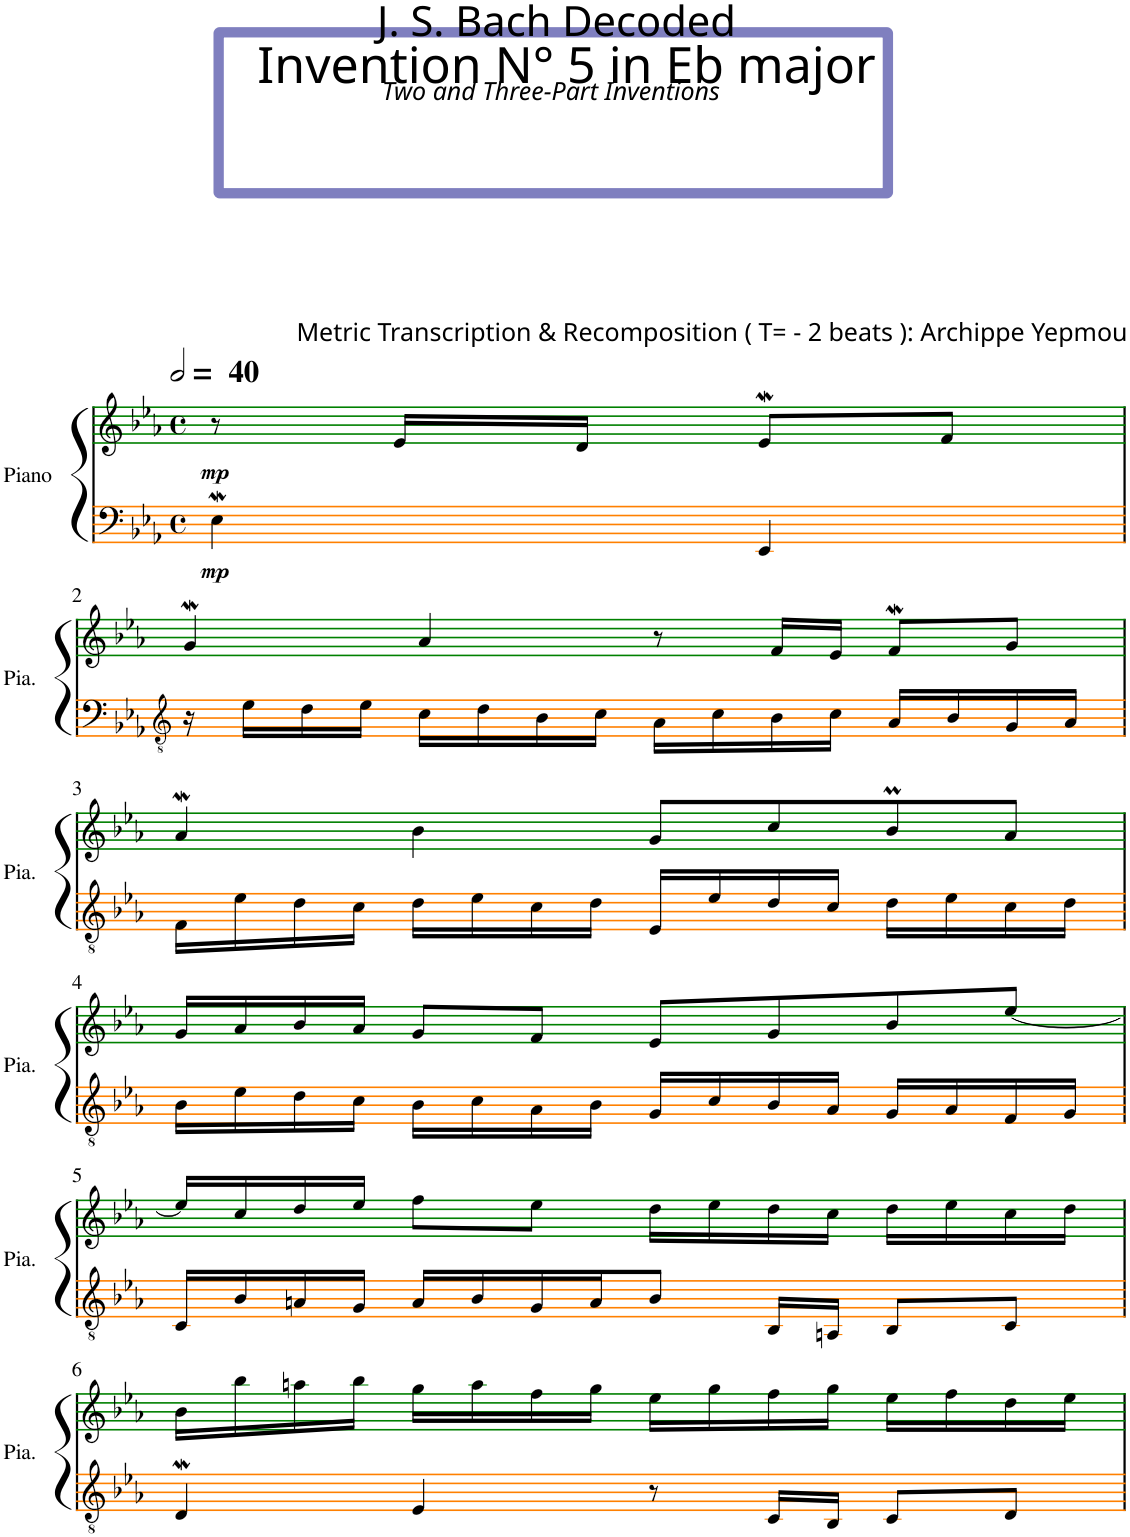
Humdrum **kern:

**kern	**kern	**dynam
*part1	*part1	*part1
*staff2	*staff1	*staff1/2
*I"Piano	*	*
*I'Pia.	*	*
*stria5	*stria5	*
*clefF4	*clefG2	*
*k[b-e-a-]	*k[b-e-a-]	*
*M4/4	*M4/4	*
*met(c)	*met(c)	*
*MM80	*MM80	*
=1	=1	=1
!	!	!LO:DY:b=2
!	!	!LO:DY:n=1:b
4E-w\	8r	mp mp
.	16e-/LL	.
.	16d/JJ	.
4EE-/	8e-w/L	.
.	8f/J	.
!!LO:LB:g=z
=2	=2	=2
*clefGv2	*	*
16r	4gW/	.
16e-\LL	.	.
16d\	.	.
16e-\JJ	.	.
16c\LL	4a-/	.
16d\	.	.
16B-\	.	.
16c\JJ	.	.
16A-\LL	8r	.
16c\	.	.
16B-\	16f/LL	.
16c\JJ	16e-/JJ	.
16A-/LL	8fW/L	.
16B-/	.	.
16G/	8g/J	.
16A-/JJ	.	.
!!LO:LB:g=z
=3	=3	=3
16F\LL	4a-w/	.
16e-\	.	.
16d\	.	.
16c\JJ	.	.
16d\LL	4b-\	.
16e-\	.	.
16c\	.	.
16d\JJ	.	.
16E-/LL	8g/L	.
16e-/	.	.
16d/	8cc/	.
16c/JJ	.	.
16d\LL	8b-M/	.
16e-\	.	.
16c\	8a-/J	.
16d\JJ	.	.
!!LO:LB:g=z
=4	=4	=4
16B-\LL	16g/LL	.
16e-\	16a-/	.
16d\	16b-/	.
16c\JJ	16a-/JJ	.
16B-\LL	8g/L	.
16c\	.	.
16A-\	8f/J	.
16B-\JJ	.	.
16G/LL	8e-/L	.
16c/	.	.
16B-/	8g/	.
16A-/JJ	.	.
16G/LL	8b-/	.
16A-/	.	.
16F/	[8ee-/J	.
16G/JJ	.	.
!!LO:LB:g=z
=5	=5	=5
16C/LL	16ee-/LL]	.
16B-/	16cc/	.
16An/	16dd/	.
16G/JJ	16ee-/JJ	.
16A/LL	8ff\L	.
16B-/	.	.
16G/	8ee-\J	.
16A/J	.	.
8B-/J	16dd\LL	.
.	16ee-\	.
16BB-/LL	16dd\	.
16AAn/JJ	16cc\JJ	.
8BB-/L	16dd\LL	.
.	16ee-\	.
8C/J	16cc\	.
.	16dd\JJ	.
!!LO:LB:g=z
=6	=6	=6
4DW/	16b-\LL	.
.	16bb-\	.
.	16aan\	.
.	16bb-\JJ	.
4E-/	16gg\LL	.
.	16aa\	.
.	16ff\	.
.	16gg\JJ	.
8r	16ee-\LL	.
.	16gg\	.
16C/LL	16ff\	.
16BB-/JJ	16gg\JJ	.
8C/L	16ee-\LL	.
.	16ff\	.
8D/J	16dd\	.
.	16ee-\JJ	.
=	=	=
*-	*-	*-
